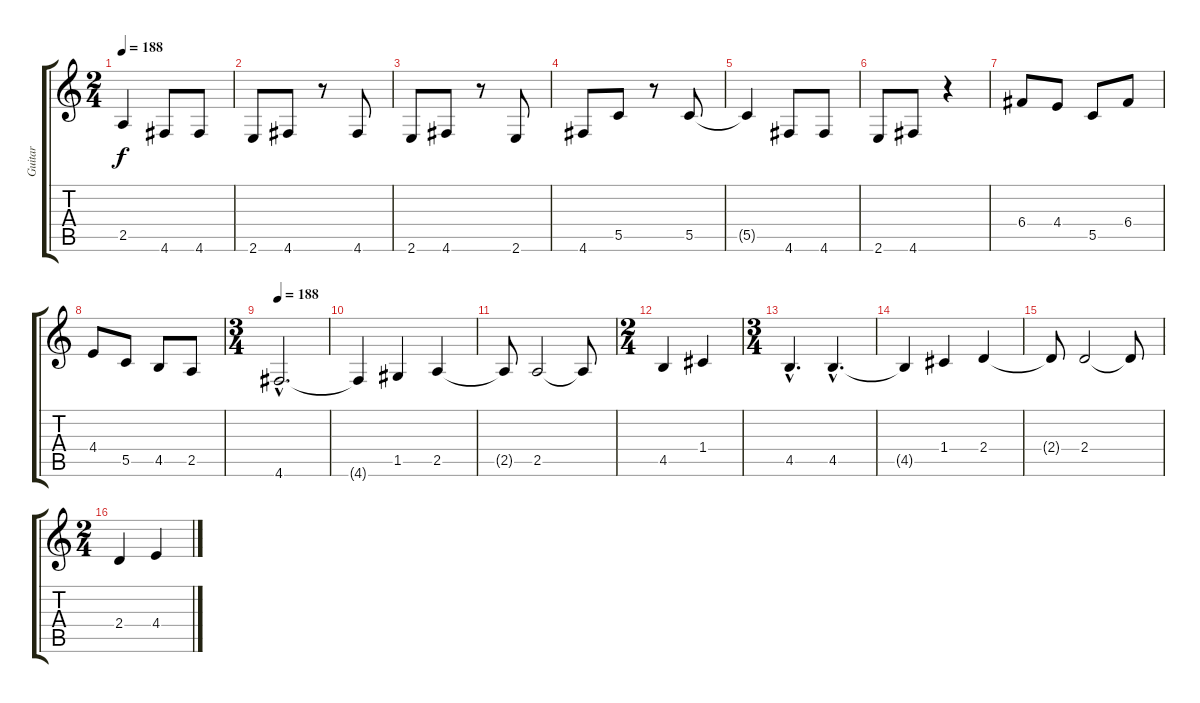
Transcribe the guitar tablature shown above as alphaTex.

\track ("Guitar" "Guitar") {instrument distortionguitar}
\staff {score tabs}
\tuning (D4 A3 F3 C3 G2 D2) {hide}
\ts (2 4)
\tempo 188
\clef g2
\ks c
2.5{t}.4{dy f} 4.6.8 4.6.8 |
2.6.8 4.6.8 r.8 4.6.8 |
2.6.8 4.6.8 r.8 2.6.8 |
4.6.8 5.5.8 r.8 5.5.8 |
5.5{t}.4 4.6.8 4.6.8 |
2.6.8 4.6.8 r.4 |
6.4.8 4.4.8 5.5.8 6.4.8 |
4.4.8 5.5.8 4.5.8 2.5.8 |
\ts (3 4)
\tempo 188
4.6{hac}.2{d volume 16} |
4.6{t}.4 1.5.4 2.5.4 |
2.5{t}.8 2.5.2 2.5{t}.8 |
\ts (2 4)
4.5.4 1.4.4 |
\ts (3 4)
4.5{hac}.4{d} 4.5{hac}.4{d} |
4.5{t}.4 1.4.4 2.4.4 |
2.4{t}.8 2.4.2 2.4{t}.8 |
\ts (2 4)
2.4.4 4.4.4
